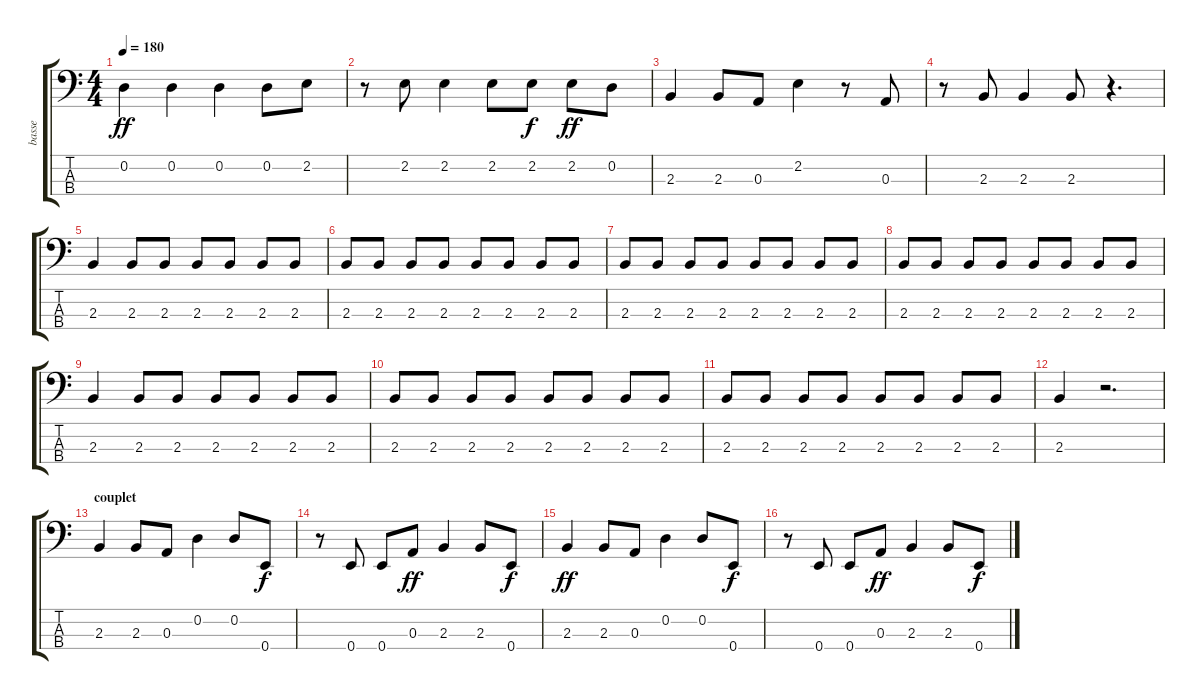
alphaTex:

\track ("basse" "basse") {instrument electricbassfinger}
\staff {score tabs}
\tuning (G2 D2 A1 E1) {hide}
\ts (4 4)
\tempo 180
\clef f4
\ks c
0.2.4{dy ff} 0.2.4 0.2.4 0.2.8 2.2.8 |
r.8 2.2.8 2.2.4 2.2.8 2.2.8{dy f} 2.2.8{dy ff} 0.2.8 |
2.3.4 2.3.8 0.3.8 2.2.4 r.8 0.3.8 |
r.8 2.3.8 2.3.4 2.3.8 r.4{d} |
2.3.4 2.3.8 2.3.8 2.3.8 2.3.8 2.3.8 2.3.8 |
2.3.8 2.3.8 2.3.8 2.3.8 2.3.8 2.3.8 2.3.8 2.3.8 |
2.3.8 2.3.8 2.3.8 2.3.8 2.3.8 2.3.8 2.3.8 2.3.8 |
2.3.8 2.3.8 2.3.8 2.3.8 2.3.8 2.3.8 2.3.8 2.3.8 |
2.3.4 2.3.8 2.3.8 2.3.8 2.3.8 2.3.8 2.3.8 |
2.3.8 2.3.8 2.3.8 2.3.8 2.3.8 2.3.8 2.3.8 2.3.8 |
2.3.8 2.3.8 2.3.8 2.3.8 2.3.8 2.3.8 2.3.8 2.3.8 |
2.3.4 r.2{d} |
\section ("" "couplet")
2.3.4 2.3.8 0.3.8 0.2.4 0.2.8 0.4.8{dy f} |
r.8 0.4.8 0.4.8 0.3.8{dy ff} 2.3.4 2.3.8 0.4.8{dy f} |
2.3.4{dy ff} 2.3.8 0.3.8 0.2.4 0.2.8 0.4.8{dy f} |
r.8 0.4.8 0.4.8 0.3.8{dy ff} 2.3.4 2.3.8 0.4.8{dy f}
